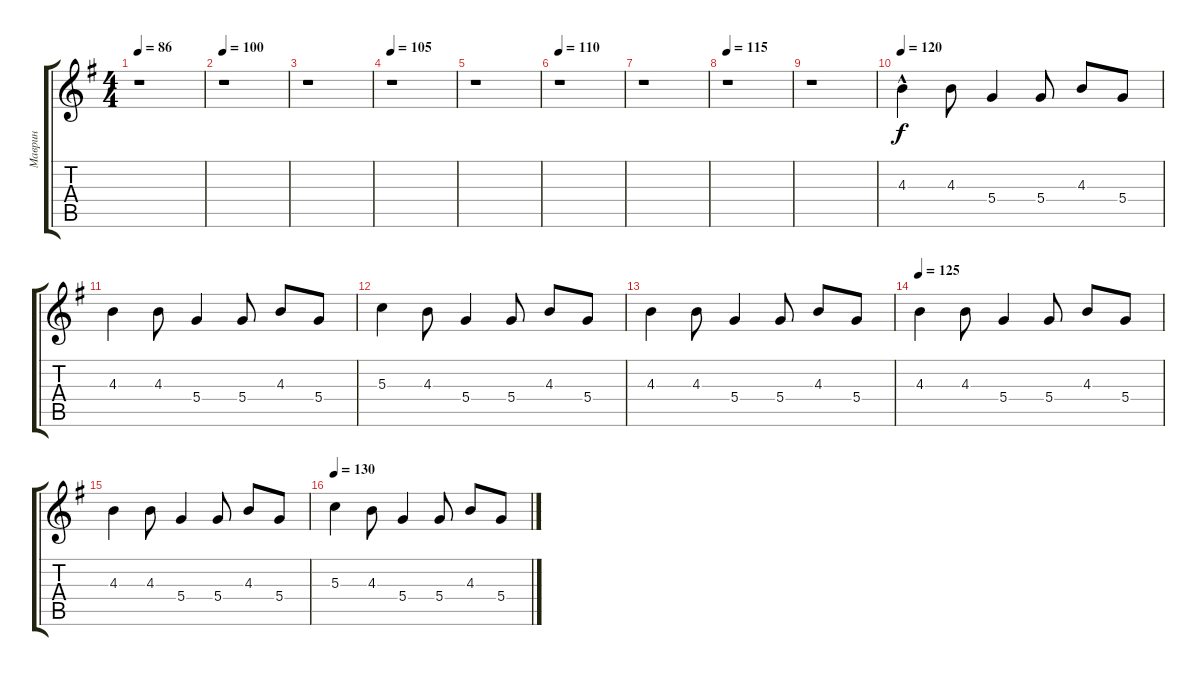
\track ("Маврин" "Маврин") {instrument distortionguitar}
\staff {score tabs}
\tuning (E4 B3 G3 D3 A2 E2) {hide}
\ts (4 4)
\tempo 86
\clef g2
\ks eminor
r.1{dy f} |
\tempo 100
r.1 |
r.1 |
\tempo 105
r.1 |
r.1 |
\tempo 110
r.1 |
r.1 |
\tempo 115
r.1 |
r.1 |
\tempo 120
4.3{hac}.4{volume 10} 4.3.8 5.4.4 5.4.8 4.3.8 5.4.8 |
4.3.4 4.3.8 5.4.4 5.4.8 4.3.8 5.4.8 |
5.3.4 4.3.8 5.4.4 5.4.8 4.3.8 5.4.8 |
4.3.4 4.3.8 5.4.4 5.4.8 4.3.8 5.4.8 |
\tempo 125
4.3.4 4.3.8 5.4.4 5.4.8 4.3.8 5.4.8 |
4.3.4 4.3.8 5.4.4 5.4.8 4.3.8 5.4.8 |
\tempo 130
5.3.4 4.3.8 5.4.4 5.4.8 4.3.8 5.4.8
